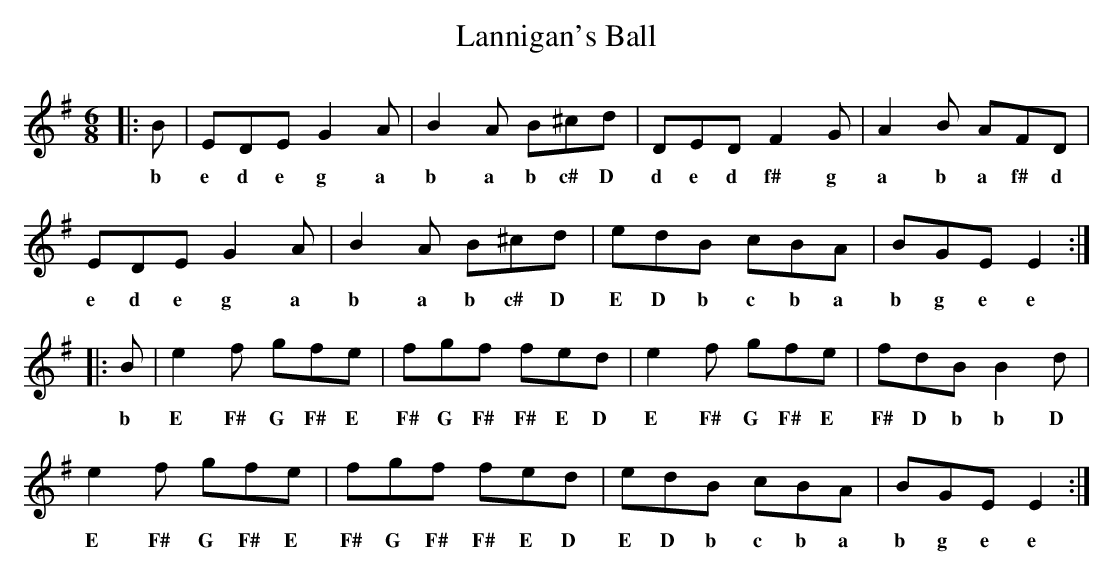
X:1
T:Lannigan's Ball
M:6/8
L:1/8
K:G
|:B|EDE G2A|B2A B^cd|DED F2G|A2B AFD|
w:b e d e g a b a b c# D d e d f# g a b a f# d
EDE G2A|B2A B^cd|edB cBA|BGE E2:|
w:e d e g a b a b c# D E D b c b a b g e e
|:B|e2f gfe|fgf fed|e2f gfe|fdB B2d|
w:b E F# G F# E F# G F# F# E D E F# G F# E F# D b b D
e2f gfe|fgf fed|edB cBA|BGE E2:|
w: E F# G F# E F# G F# F# E D E D b c b a b g e e
